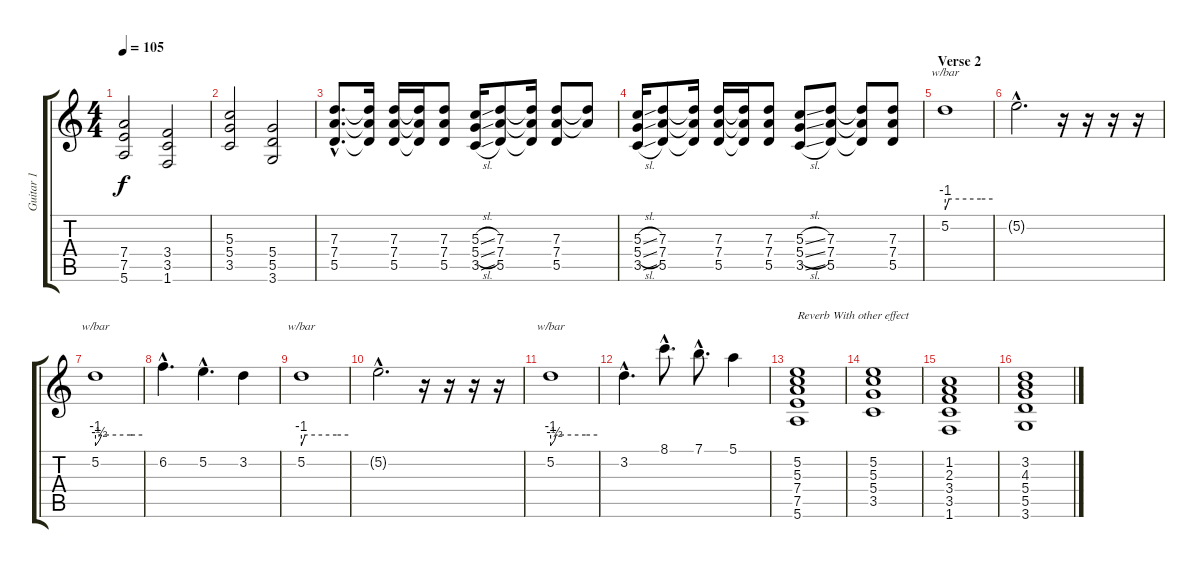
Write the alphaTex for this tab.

\track ("Guitar 1" "Guitar 1") {instrument distortionguitar}
\staff {score tabs}
\tuning (E4 B3 G3 D3 A2 E2) {hide}
\ts (4 4)
\tempo 105
\clef g2
\ks c
(7.4 7.5 5.6).2{dy f} (3.4 3.5 1.6).2 |
(5.3 5.4 3.5).2 (5.4 5.5 3.6).2 |
(7.3{hac} 7.4{hac} 5.5{hac}).8{d} (7.3{t} 7.4{t} 5.5{t}).16 (7.3 7.4 5.5).16 (7.3{t} 7.4{t} 5.5{t}).16 (7.3 7.4 5.5).8 (5.3{sl} 5.4{sl} 3.5{sl}).16 (7.3 7.4 5.5).8 (7.3{t} 7.4{t} 5.5{t}).16 (7.3 7.4 5.5).8 (7.3{t} 7.4{t}).8 |
(5.3{sl} 5.4{sl} 3.5{sl}).16 (7.3 7.4 5.5).8 (7.3{t} 7.4{t} 5.5{t}).16 (7.3 7.4 5.5).16 (7.3{t} 7.4{t} 5.5{t}).16 (7.3 7.4 5.5).8 (5.3{sl} 5.4{sl} 3.5{sl}).8 (7.3 7.4 5.5).8 (7.3{t} 7.4{t} 5.5{t}).8 (7.3 7.4 5.5).8 |
\section ("" "Verse 2")
5.2.1{tbe (custom default 0 -4 5 0 45 0 60 0) volume 1} |
5.2{hac t}.2{d} r.16{volume 14} r.16 r.16 r.16 |
5.2.1{tbe (custom default 0 -4 5 -2 8 0 45 0 47 0 60 0)} |
6.2{hac}.4{d} 5.2{hac}.4{d} 3.2.4 |
5.2.1{tbe (custom default 0 -4 5 0 45 0 60 0) volume 1} |
5.2{hac t}.2{d} r.16{volume 14} r.16 r.16 r.16 |
5.2.1{tbe (custom default 0 -4 5 -2 7 0 9 0 45 0 60 0)} |
3.2{hac}.4{d} 8.1{hac}.8{d} 7.1{hac}.8{d} 5.1.4 |
(5.2 5.3 7.4 7.5 5.6).1{txt "Reverb With other effect "} |
(5.2 5.3 5.4 3.5).1 |
(1.2 2.3 3.4 3.5 1.6).1 |
(3.2 4.3 5.4 5.5 3.6).1
